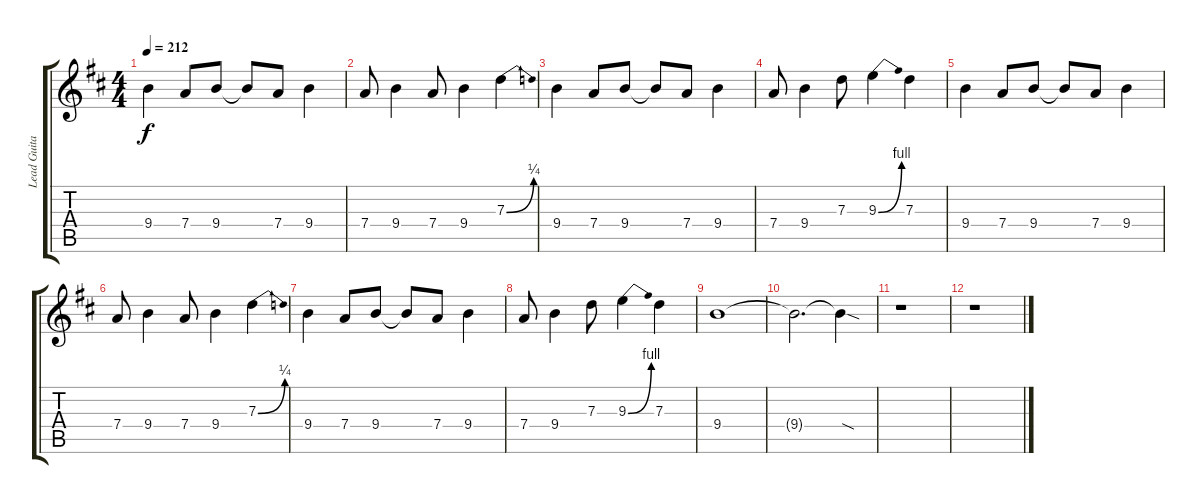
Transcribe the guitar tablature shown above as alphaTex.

\track ("Lead Guitar" "Lead Guita") {instrument overdrivenguitar}
\staff {score tabs}
\tuning (E4 B3 G3 D3 A2 E2) {hide}
\ts (4 4)
\tempo 212
\clef g2
\ks d
9.4.4{dy f} 7.4.8 9.4.8 9.4{t}.8 7.4.8 9.4.4 |
7.4.8 9.4.4 7.4.8 9.4.4 7.3{be (bend 0 0 60 1)}.4 |
9.4.4 7.4.8 9.4.8 9.4{t}.8 7.4.8 9.4.4 |
7.4.8 9.4.4 7.3.8 9.3{be (bend 0 0 60 4)}.4 7.3.4 |
9.4.4 7.4.8 9.4.8 9.4{t}.8 7.4.8 9.4.4 |
7.4.8 9.4.4 7.4.8 9.4.4 7.3{be (bend 0 0 60 1)}.4 |
9.4.4 7.4.8 9.4.8 9.4{t}.8 7.4.8 9.4.4 |
7.4.8 9.4.4 7.3.8 9.3{be (bend 0 0 60 4)}.4 7.3.4 |
9.4.1 |
9.4{t}.2{d} 9.4{sod t}.4 |
r.1 |
r.1
